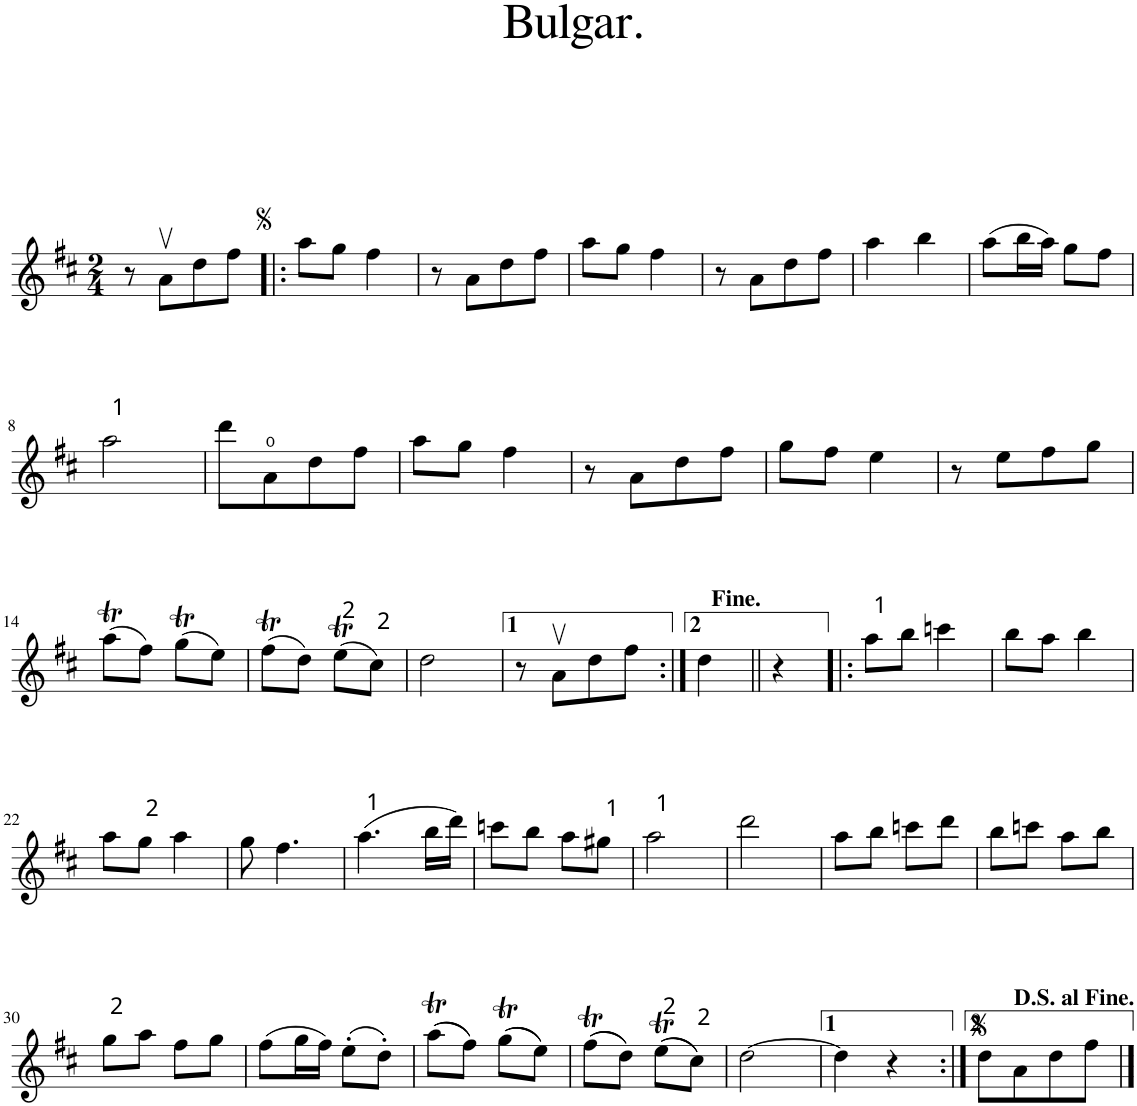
**kern
*part1
*staff1
*I"Violin
*I'Vln.
*clefG2
*k[f#c#]
*D:
*M2/4
=1
8r
8av\L
8dd\
8ff#\J
=2!|:
8aa\L
8gg\J
4ff#\
=3
8r
8a\L
8dd\
8ff#\J
=4
8aa\L
8gg\J
4ff#\
=5
8r
8a\L
8dd\
8ff#\J
=6
4aa\
4bb\
=7
(8aa\L
16bb\L
16aa\JJ)
8gg\L
8ff#\J
!!LO:LB:g=z
=8
2aa\
=9
8ddd\L
8a\
8dd\
8ff#\J
=10
8aa\L
8gg\J
4ff#\
=11
8r
8a\L
8dd\
8ff#\J
=12
8gg\L
8ff#\J
4ee\
=13
8r
8ee\L
8ff#\
8gg\J
!!LO:LB:g=z
=14
(8aaT\L
8ff#\J)
(8ggT\L
8ee\J)
=15
(8ff#t\L
8dd\J)
(8eeT\L
8cc#\J)
=16
2dd\
=17
8r
8av\L
8dd\
8ff#\J
=18:|!
4dd\
=19||
4r
=20!|:
8aa\L
8bb\J
4cccn\
=21
8bb\L
8aa\J
4bb\
!!LO:LB:g=z
=22
8aa\L
8gg\J
4aa\
=23
8gg\
4.ff#\
=24
(4.aa\
16bb\LL
16ddd\JJ)
=25
8cccn\L
8bb\J
8aa\L
8gg#X\J
=26
2aa\
=27
2ddd\
=28
8aa\L
8bb\J
8cccn\L
8ddd\J
=29
8bb\L
8cccn\J
8aa\L
8bb\J
!!LO:LB:g=z
=30
8gg\L
8aa\J
8ff#\L
8gg\J
=31
(8ff#\L
16gg\L
16ff#\JJ)
(8ee'\L
8dd'\J)
=32
((8aaT\L
8ff#\J))
((8ggT\L
8ee\J))
=33
((8ff#t\L
8dd\J))
((8eeT\L
8cc#\J))
=34
[2dd\
=35
4dd\]
4r
=36:|!
8dd\L
8a\
8dd\
8ff#\J
==
*-
